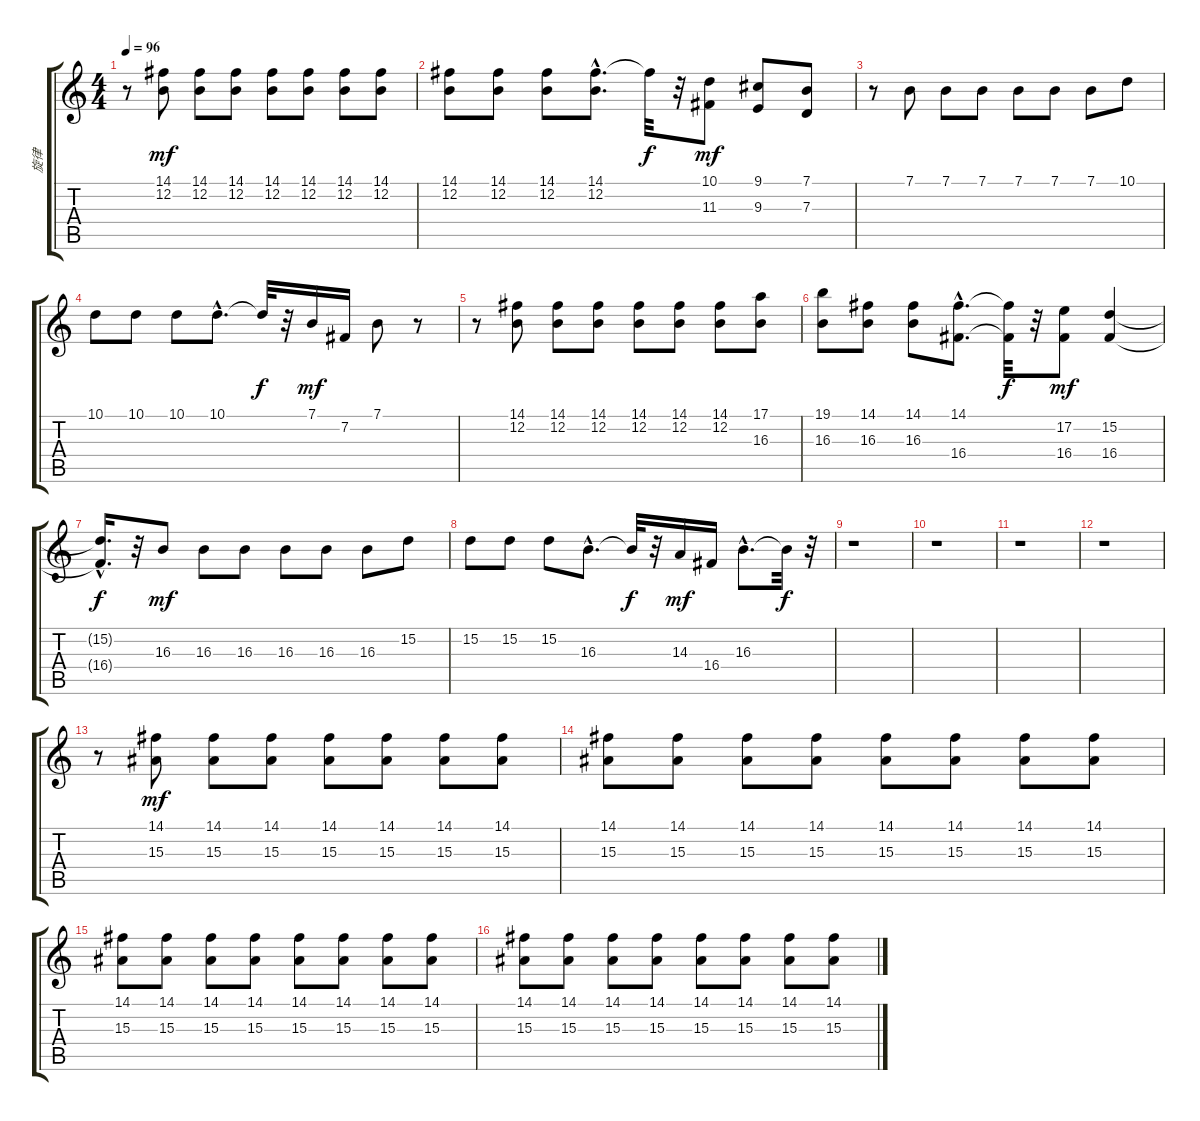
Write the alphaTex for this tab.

\track ("旋律" "旋律") {instrument recorder}
\staff {score tabs}
\tuning (E4 B3 G3 D3 A2 E2) {hide}
\ts (4 4)
\tempo 96
\clef g2
\ks c
r.8{dy f} (14.1 12.2).8{dy mf} (14.1 12.2).8 (14.1 12.2).8 (14.1 12.2).8 (14.1 12.2).8 (14.1 12.2).8 (14.1 12.2).8 |
(14.1 12.2).8 (14.1 12.2).8 (14.1 12.2).8 (14.1{hac} 12.2).8{d} 14.1{t}.32{dy f} r.32 (10.1 11.3).8{dy mf} (9.1 9.3).8 (7.1 7.3).8 |
r.8 7.1.8 7.1.8 7.1.8 7.1.8 7.1.8 7.1.8 10.1.8 |
10.1.8 10.1.8 10.1.8 10.1{hac}.8{d} 10.1{t}.32{dy f} r.32 7.1.16{dy mf} 7.2.16 7.1.8 r.8 |
r.8 (14.1 12.2).8 (14.1 12.2).8 (14.1 12.2).8 (14.1 12.2).8 (14.1 12.2).8 (14.1 12.2).8 (17.1 16.3).8 |
(19.1 16.3).8 (14.1 16.3).8 (14.1 16.3).8 (14.1{hac} 16.4{hac}).8{d} (14.1{t} 16.4{t}).32{dy f} r.32 (17.2 16.4).8{dy mf} (15.2 16.4).4 |
(15.2{hac t} 16.4{hac t}).16{d dy f} r.32 16.3.8{dy mf} 16.3.8 16.3.8 16.3.8 16.3.8 16.3.8 15.2.8 |
15.2.8 15.2.8 15.2.8 16.3{hac}.8{d} 16.3{t}.32{dy f} r.32 14.3.16{dy mf} 16.4.16 16.3{hac}.8{d} 16.3{t}.32{dy f} r.32 |
r.1 |
r.1 |
r.1 |
r.1 |
r.8 (14.1 15.3).8{dy mf} (14.1 15.3).8 (14.1 15.3).8 (14.1 15.3).8 (14.1 15.3).8 (14.1 15.3).8 (14.1 15.3).8 |
(14.1 15.3).8 (14.1 15.3).8 (14.1 15.3).8 (14.1 15.3).8 (14.1 15.3).8 (14.1 15.3).8 (14.1 15.3).8 (14.1 15.3).8 |
(14.1 15.3).8 (14.1 15.3).8{volume 10} (14.1 15.3).8{volume 10} (14.1 15.3).8{volume 9} (14.1 15.3).8{volume 9} (14.1 15.3).8{volume 9} (14.1 15.3).8 (14.1 15.3).8 |
(14.1 15.3).8 (14.1 15.3).8 (14.1 15.3).8 (14.1 15.3).8 (14.1 15.3).8{volume 8} (14.1 15.3).8{volume 8} (14.1 15.3).8{volume 7} (14.1 15.3).8{volume 7}
